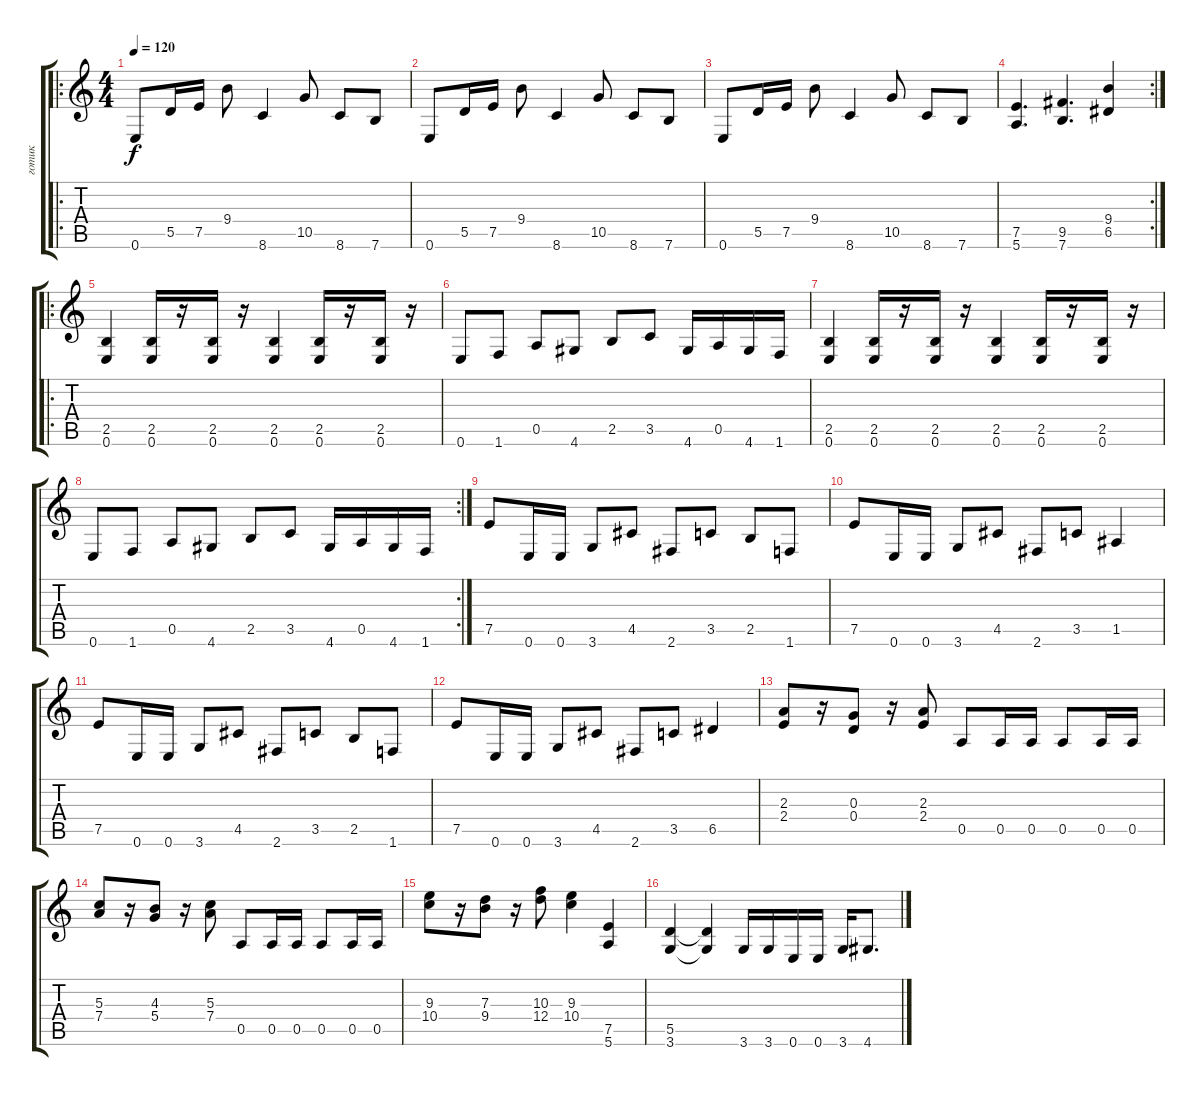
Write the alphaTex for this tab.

\track ("готик" "готик") {instrument distortionguitar}
\staff {score tabs}
\tuning (E4 B3 G3 D3 A2 E2) {hide}
\ro
\ts (4 4)
\tempo 120
\clef g2
\ks c
0.6.8{dy f} 5.5.16 7.5.16 9.4.8 8.6.4 10.5.8 8.6.8 7.6.8 |
0.6.8 5.5.16 7.5.16 9.4.8 8.6.4 10.5.8 8.6.8 7.6.8 |
0.6.8 5.5.16 7.5.16 9.4.8 8.6.4 10.5.8 8.6.8 7.6.8 |
\rc 2
(7.5 5.6).4{d} (9.5 7.6).4{d} (9.4 6.5).4 |
\ro
(2.5 0.6).4 (2.5 0.6).16 r.16 (2.5 0.6).16 r.16 (2.5 0.6).4 (2.5 0.6).16 r.16 (2.5 0.6).16 r.16 |
0.6.8 1.6.8 0.5.8 4.6.8 2.5.8 3.5.8 4.6.16 0.5.16 4.6.16 1.6.16 |
(2.5 0.6).4 (2.5 0.6).16 r.16 (2.5 0.6).16 r.16 (2.5 0.6).4 (2.5 0.6).16 r.16 (2.5 0.6).16 r.16 |
\rc 2
0.6.8 1.6.8 0.5.8 4.6.8 2.5.8 3.5.8 4.6.16 0.5.16 4.6.16 1.6.16 |
7.5.8 0.6.16 0.6.16 3.6.8 4.5.8 2.6.8 3.5.8 2.5.8 1.6.8 |
7.5.8 0.6.16 0.6.16 3.6.8 4.5.8 2.6.8 3.5.8 1.5.4 |
7.5.8 0.6.16 0.6.16 3.6.8 4.5.8 2.6.8 3.5.8 2.5.8 1.6.8 |
7.5.8 0.6.16 0.6.16 3.6.8 4.5.8 2.6.8 3.5.8 6.5.4 |
(2.3 2.4).8 r.16 (0.3 0.4).8 r.16 (2.3 2.4).8 0.5.8 0.5.16 0.5.16 0.5.8 0.5.16 0.5.16 |
(5.3 7.4).8 r.16 (4.3 5.4).8 r.16 (5.3 7.4).8 0.5.8 0.5.16 0.5.16 0.5.8 0.5.16 0.5.16 |
(9.3 10.4).8 r.16 (7.3 9.4).8 r.16 (10.3 12.4).8 (9.3 10.4).4 (7.5 5.6).4 |
(5.5 3.6).4 (5.5{t} 3.6{t}).4 3.6.16 3.6.16 0.6.16 0.6.16 3.6.16 4.6.8{d}
